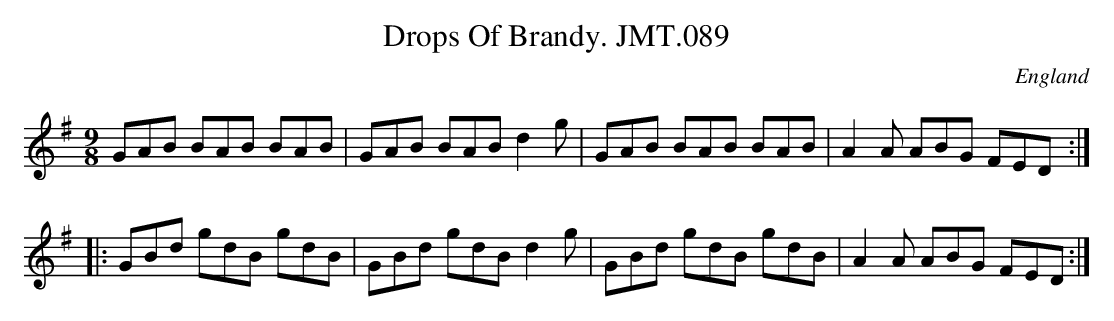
X:1
T:Drops Of Brandy. JMT.089
M:9/8
L:1/8
O:England
K:G
GAB BAB BAB|GAB BAB d2g|GAB BAB BAB|A2A ABG FED:|!
|:GBd gdB gdB|GBd gdBd2g|GBd gdB gdB|A2A ABG FED:|]
